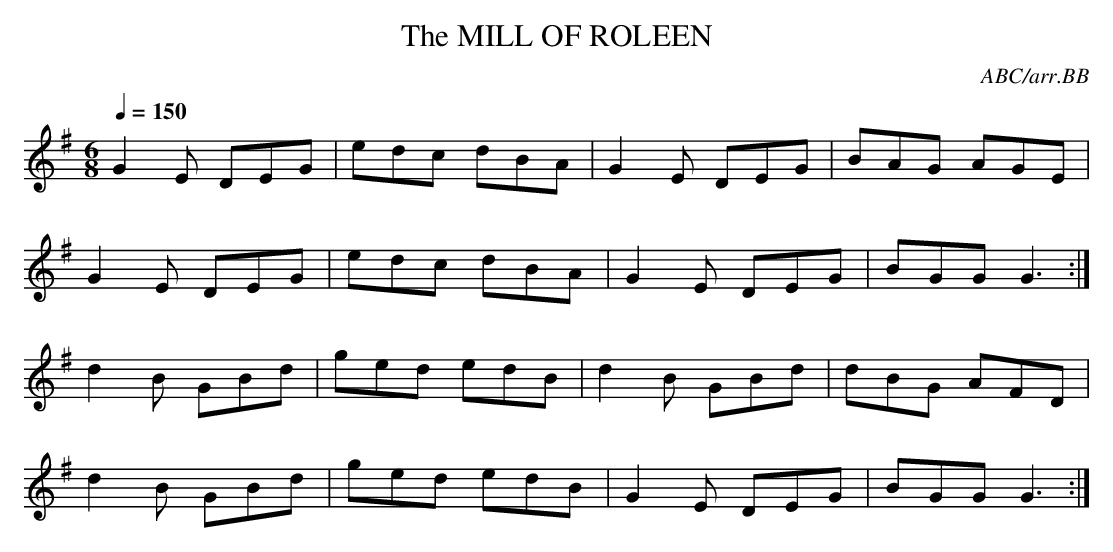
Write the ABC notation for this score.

X:1
T:MILL OF ROLEEN, The
C:ABC/arr.BB
L:1/8
M:6/8
Q:1/4=150
K:G
G2E DEG|edc dBA|G2E DEG|BAG AGE |
G2E DEG|edc dBA|G2E DEG|BGG G3 :|
d2B GBd|ged edB|d2B GBd|dBG AFD |
d2B GBd|ged edB|G2E DEG|BGG G3 :|
